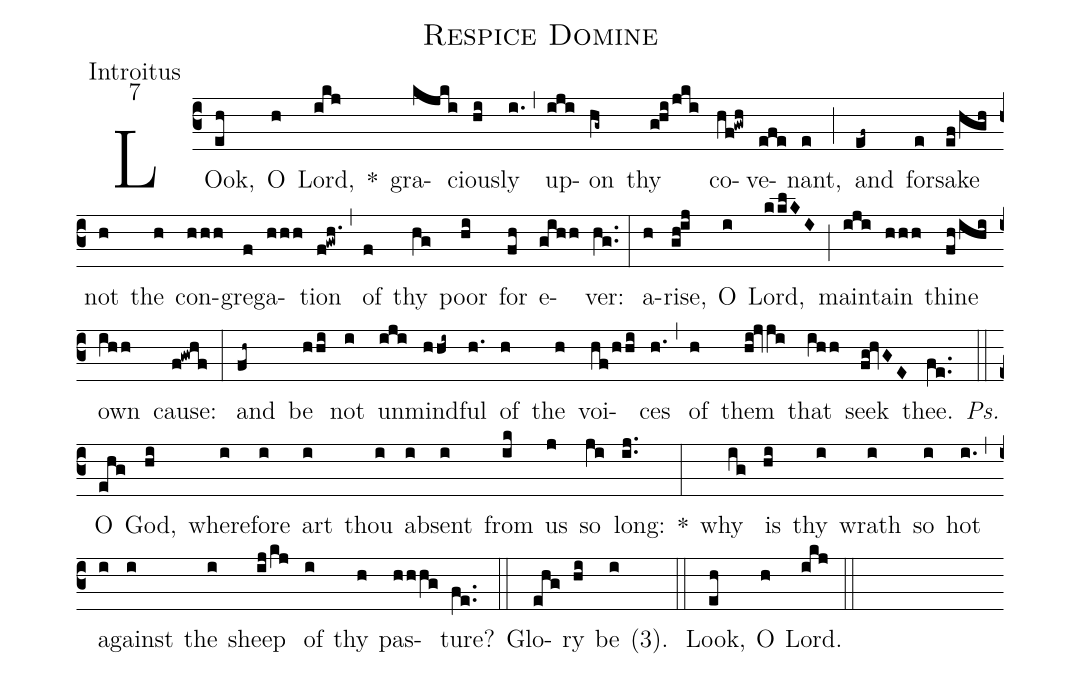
name:Respice Domine;
office-part:Introitus;
mode:7;
%%
(c3) LOok,(eh) O(h) Lord,(ikj) *() gra(kjki)cious(hi)ly(i.) (,) up(iji)on(hg~) thy(g!hi/jki) co(hf!gwh)ve(efe)nant,(e) (;) and(ef~) for(e)sake(ef/hgh) not(h) the(h) con(hhh)gre(f)ga(hhh)tion(f!gwh.) (,) of(f) thy(hg) poor(hi) for(fh) e(gihh)ver:(hg..) (:) a(h)rise,(gh!ij) O(i) Lord,(kklKI) (;) main(iji)tain(hhh) thine(fh/ihi) own(ihh) cause:(f!gwhf) (:) and(fh~) be(hhi) not(i) un(iji)mind(hhi~)ful(h.) of(h) the(h) voi(hf/hhi)ces(h.) (,) of(h) them(hi!jvji) that(ihh) seek(fg!hvGE) thee.(fe..) <i>Ps.</i>(::) O(ehg) God,(hi) where(i)fore(i) art(i) thou(i) ab(i)sent(i) from(ik) us(j) so(ji) long:(ij..) *(:) why(ig) is(hi) thy(i) wrath(i) so(i) hot(i.) (,) a(i)gainst(i) the(i) sheep(ij/kj) of(i) thy(h) pas(hhhg)ture?(fe..) (::) Glo(ehg)ry(hi) be(i) <v>(</v>3<v>)</v>.() (::) Look,(eh) O(h) Lord.(ikj) (::)
